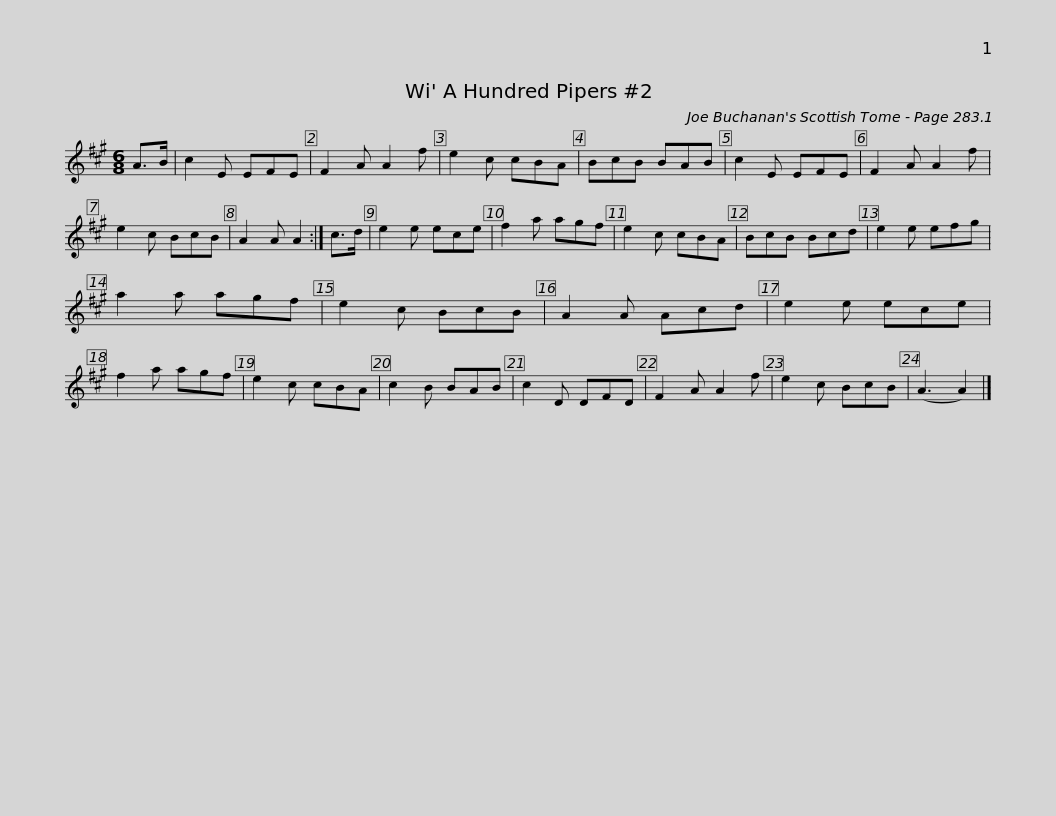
X:1
L:1/8
M:6/8
I:linebreak $
K:A
V:1 treble
V:1
 A>B | c2 E EFE | F2 A A2 f | e2 c cBA | BcB BAB | %5
 c2 E EFE | F2 A A2 f | e2 c BcB | A2 A A2 :|$ c>d | %10
 e2 e ece | f2 a agf | e2 c cBA | BcB Bcd | e2 e efg | %15
 a2 a agf | e2 c BcB |$ A2 A Acd | e2 e ece | f2 a agf | %20
 e2 c cBA | c2 B BAB | c2 D DFD | F2 A A2 f | e2 c BcB | %25
 (A3 A2) |] %26
